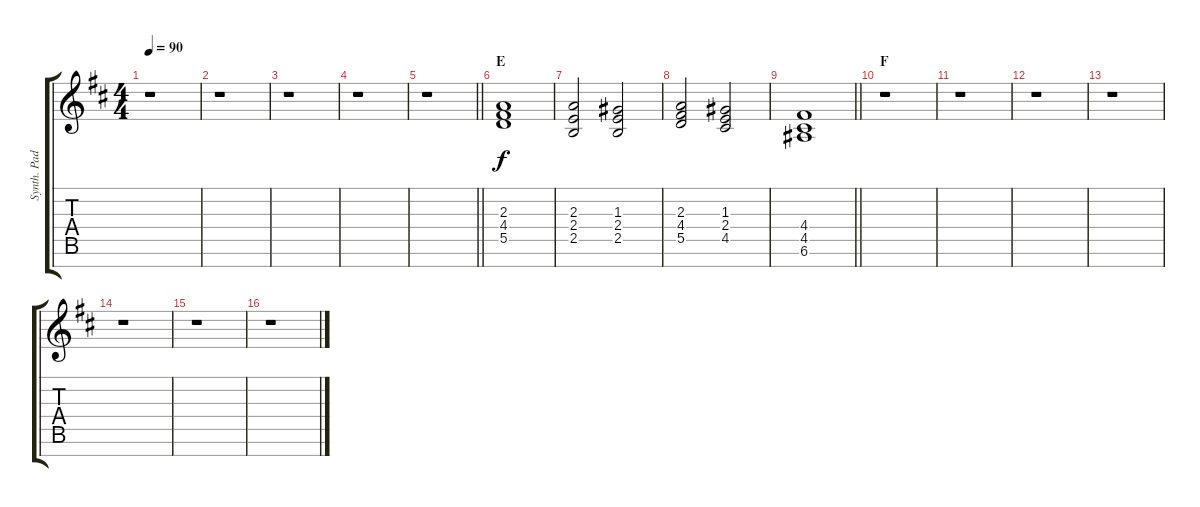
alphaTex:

\track ("Synth. Pad" "Synth. Pad") {instrument pad2warm}
\staff {score tabs}
\tuning (E5 B4 G4 D4 A3 E3 B2) {hide}
\ts (4 4)
\tempo 90
\clef g2
\ks d
r.1{dy f} |
r.1 |
r.1 |
r.1 |
\barLineRight lightlight
r.1 |
\section ("" "E")
(2.3 4.4 5.5).1 |
(2.3 2.4 2.5).2 (1.3 2.4 2.5).2 |
(2.3 4.4 5.5).2 (1.3 2.4 4.5).2 |
\barLineRight lightlight
(4.4 4.5 6.6).1 |
\section ("" "F")
r.1 |
r.1 |
r.1 |
r.1 |
r.1 |
r.1 |
r.1
